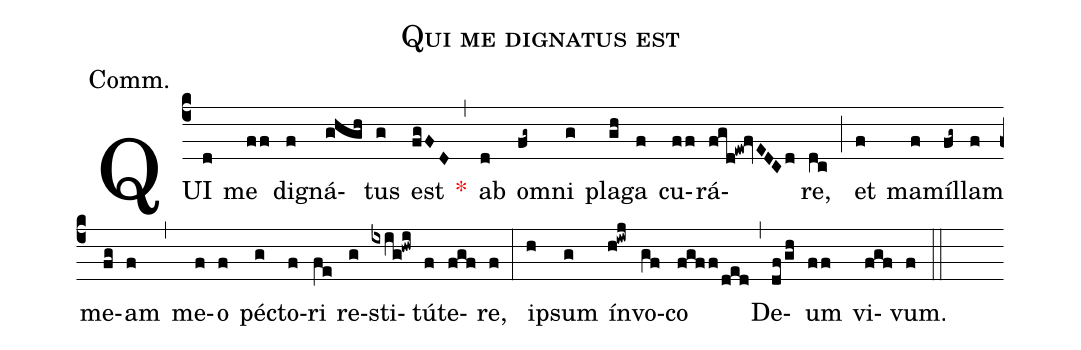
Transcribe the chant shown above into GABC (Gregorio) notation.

name:Qui me dignatus est;
annotation:Comm.;
mode:VI.;
office-part:Communion;
%%
(c4) QUI(d) me(ff) di(f)gná(ghgh)tus(g) est(fgFD) <v>\red{*}</v>(,) ab(d) om(fg~)ni(g) pla(gh)ga(f) cu(ff)rá(fgd!ew!fvEDCd)re,(dc) (;) et(f) ma(f)míl(fg~)lam(f) me(fg)am(f) (,) me(f)o(f) péc(g)to(f)ri(fe) re(g)sti(ixig!hwi)tú(f)te(fgf)re,(f) (:) ip(h)sum(g) ín(h!iwj)vo(gf)co(fgff/ded) (,) De(df/gh)um(ff) vi(fgf)vum.(f) (::)
